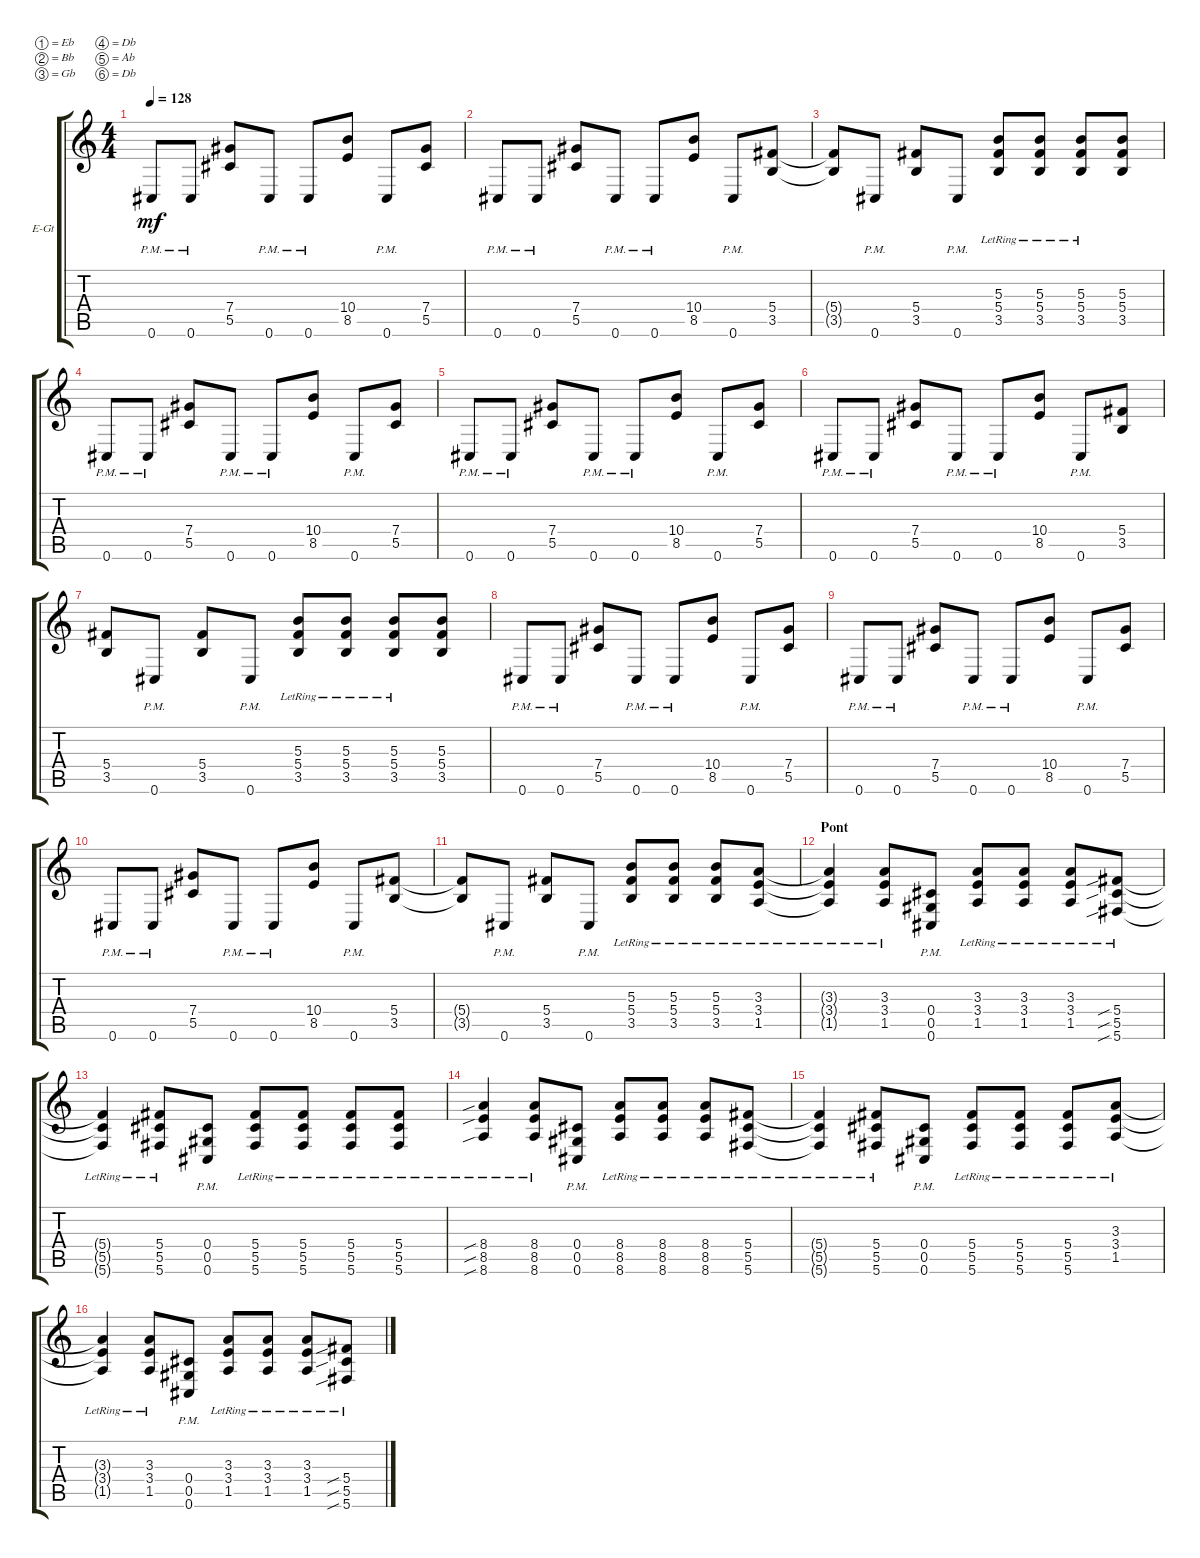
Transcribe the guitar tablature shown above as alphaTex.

\defaultSystemsLayout 4
\bracketExtendMode groupsimilarinstruments
\firstSystemTrackNameOrientation horizontal
\otherSystemsTrackNameOrientation horizontal
\track ("backing guitar 2" "E-Gt") {instrument electricguitarclean}
\staff {score tabs}
\tuning (Eb4 Bb3 Gb3 Db3 Ab2 Db2)
\ts (4 4)
\tempo 128
\clef g2
\ks c
0.6{pm}.8{dy mf} 0.6{pm}.8 (5.5 7.4).8 0.6{pm}.8 0.6{pm}.8 (8.5 10.4).8 0.6{pm}.8 (5.5 7.4).8 |
0.6{pm}.8 0.6{pm}.8 (5.5 7.4).8 0.6{pm}.8 0.6{pm}.8 (8.5 10.4).8 0.6{pm}.8 (3.5 5.4).8 |
(5.4{t} 3.5{t}).8 0.6{pm}.8 (3.5 5.4).8 0.6{pm}.8 (5.4{lr} 3.5{lr} 5.3{lr}).8 (5.4{lr} 3.5{lr} 5.3{lr}).8 (5.4{lr} 3.5{lr} 5.3{lr}).8 (3.5 5.4 5.3).8 |
0.6{pm}.8 0.6{pm}.8 (5.5 7.4).8 0.6{pm}.8 0.6{pm}.8 (8.5 10.4).8 0.6{pm}.8 (5.5 7.4).8 |
0.6{pm}.8 0.6{pm}.8 (5.5 7.4).8 0.6{pm}.8 0.6{pm}.8 (8.5 10.4).8 0.6{pm}.8 (5.5 7.4).8 |
0.6{pm}.8 0.6{pm}.8 (5.5 7.4).8 0.6{pm}.8 0.6{pm}.8 (8.5 10.4).8 0.6{pm}.8 (3.5 5.4).8 |
(5.4 3.5).8 0.6{pm}.8 (3.5 5.4).8 0.6{pm}.8 (5.4{lr} 3.5{lr} 5.3{lr}).8 (5.4{lr} 3.5{lr} 5.3{lr}).8 (5.4{lr} 3.5{lr} 5.3{lr}).8 (3.5 5.4 5.3).8 |
0.6{pm}.8 0.6{pm}.8 (5.5 7.4).8 0.6{pm}.8 0.6{pm}.8 (8.5 10.4).8 0.6{pm}.8 (5.5 7.4).8 |
0.6{pm}.8 0.6{pm}.8 (5.5 7.4).8 0.6{pm}.8 0.6{pm}.8 (8.5 10.4).8 0.6{pm}.8 (5.5 7.4).8 |
0.6{pm}.8 0.6{pm}.8 (5.5 7.4).8 0.6{pm}.8 0.6{pm}.8 (8.5 10.4).8 0.6{pm}.8 (3.5 5.4).8 |
(5.4{t} 3.5{t}).8 0.6{pm}.8 (3.5 5.4).8 0.6{pm}.8 (5.4{lr} 3.5{lr} 5.3{lr}).8 (5.4{lr} 3.5{lr} 5.3{lr}).8 (5.4{lr} 3.5{lr} 5.3{lr}).8 (1.5{lr} 3.4{lr} 3.3{lr}).8 |
\section ("" "Pont")
(1.5{lr t} 3.4{lr t} 3.3{lr t}).4 (3.3{lr} 3.4{lr} 1.5{lr}).8 (0.5{pm} 0.4{pm} 0.6{pm}).8 (1.5{lr} 3.4{lr} 3.3{lr}).8 (3.3{lr} 3.4{lr} 1.5{lr}).8 (1.5{lr} 3.4{lr} 3.3{lr}).8 (5.6{sib lr} 5.5{sib lr} 5.4{sib lr}).8 |
(5.6{lr t} 5.5{lr t} 5.4{lr t}).4 (5.6{lr} 5.5{lr} 5.4{lr}).8 (0.6{pm} 0.5{pm} 0.4{pm}).8 (5.4{lr} 5.5{lr} 5.6{lr}).8 (5.6{lr} 5.5{lr} 5.4{lr}).8 (5.6{lr} 5.5{lr} 5.4{lr}).8 (5.6{lr} 5.5{lr} 5.4{lr}).8 |
(8.6{sib lr} 8.5{sib lr} 8.4{sib lr}).4 (8.6{lr} 8.5{lr} 8.4{lr}).8 (0.6{pm} 0.5{pm} 0.4{pm}).8 (8.4{lr} 8.5{lr} 8.6{lr}).8 (8.6{lr} 8.4{lr} 8.5{lr}).8 (8.5{lr} 8.4{lr} 8.6{lr}).8 (5.6{lr} 5.5{lr} 5.4{lr}).8 |
(5.6{lr t} 5.5{lr t} 5.4{lr t}).4 (5.6{lr} 5.5{lr} 5.4{lr}).8 (0.6{pm} 0.5{pm} 0.4{pm}).8 (5.4{lr} 5.5{lr} 5.6{lr}).8 (5.6{lr} 5.5{lr} 5.4{lr}).8 (5.6{lr} 5.5{lr} 5.4{lr}).8 (1.5{lr} 3.4{lr} 3.3).8 |
(1.5{lr t} 3.4{lr t} 3.3{lr t}).4 (3.3{lr} 3.4{lr} 1.5{lr}).8 (0.5{pm} 0.4{pm} 0.6{pm}).8 (1.5{lr} 3.4{lr} 3.3{lr}).8 (3.3{lr} 3.4{lr} 1.5{lr}).8 (1.5{lr} 3.4{lr} 3.3{lr}).8 (5.6{sib lr} 5.5{sib lr} 5.4{sib lr}).8
